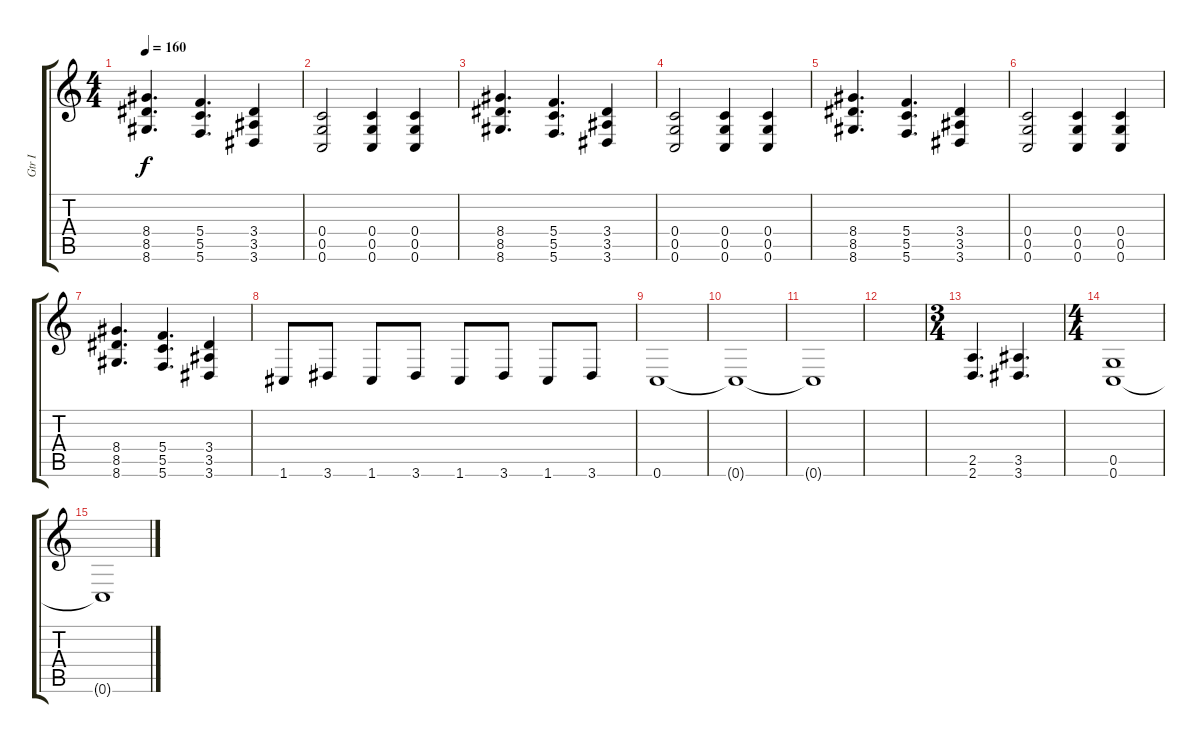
\track ("Gtr I" "Gtr I") {instrument overdrivenguitar}
\staff {score tabs}
\tuning (D4 A3 F3 C3 G2 C2) {hide}
\ts (4 4)
\tempo 160
\clef g2
\ks c
(8.4 8.5 8.6).4{d dy f} (5.4 5.5 5.6).4{d} (3.4 3.5 3.6).4 |
(0.4 0.5 0.6).2 (0.4 0.5 0.6).4 (0.4 0.5 0.6).4 |
(8.4 8.5 8.6).4{d} (5.4 5.5 5.6).4{d} (3.4 3.5 3.6).4 |
(0.4 0.5 0.6).2 (0.4 0.5 0.6).4 (0.4 0.5 0.6).4 |
(8.4 8.5 8.6).4{d} (5.4 5.5 5.6).4{d} (3.4 3.5 3.6).4 |
(0.4 0.5 0.6).2 (0.4 0.5 0.6).4 (0.4 0.5 0.6).4 |
(8.4 8.5 8.6).4{d} (5.4 5.5 5.6).4{d} (3.4 3.5 3.6).4 |
1.6.8 3.6.8 1.6.8 3.6.8 1.6.8 3.6.8 1.6.8 3.6.8 |
0.6.1 |
0.6{t}.1 |
0.6{t}.1 |
|
\ts (3 4)
(2.5 2.6).4{d} (3.5 3.6).4{d} |
\ts (4 4)
(0.5 0.6).1 |
0.6{t}.1
